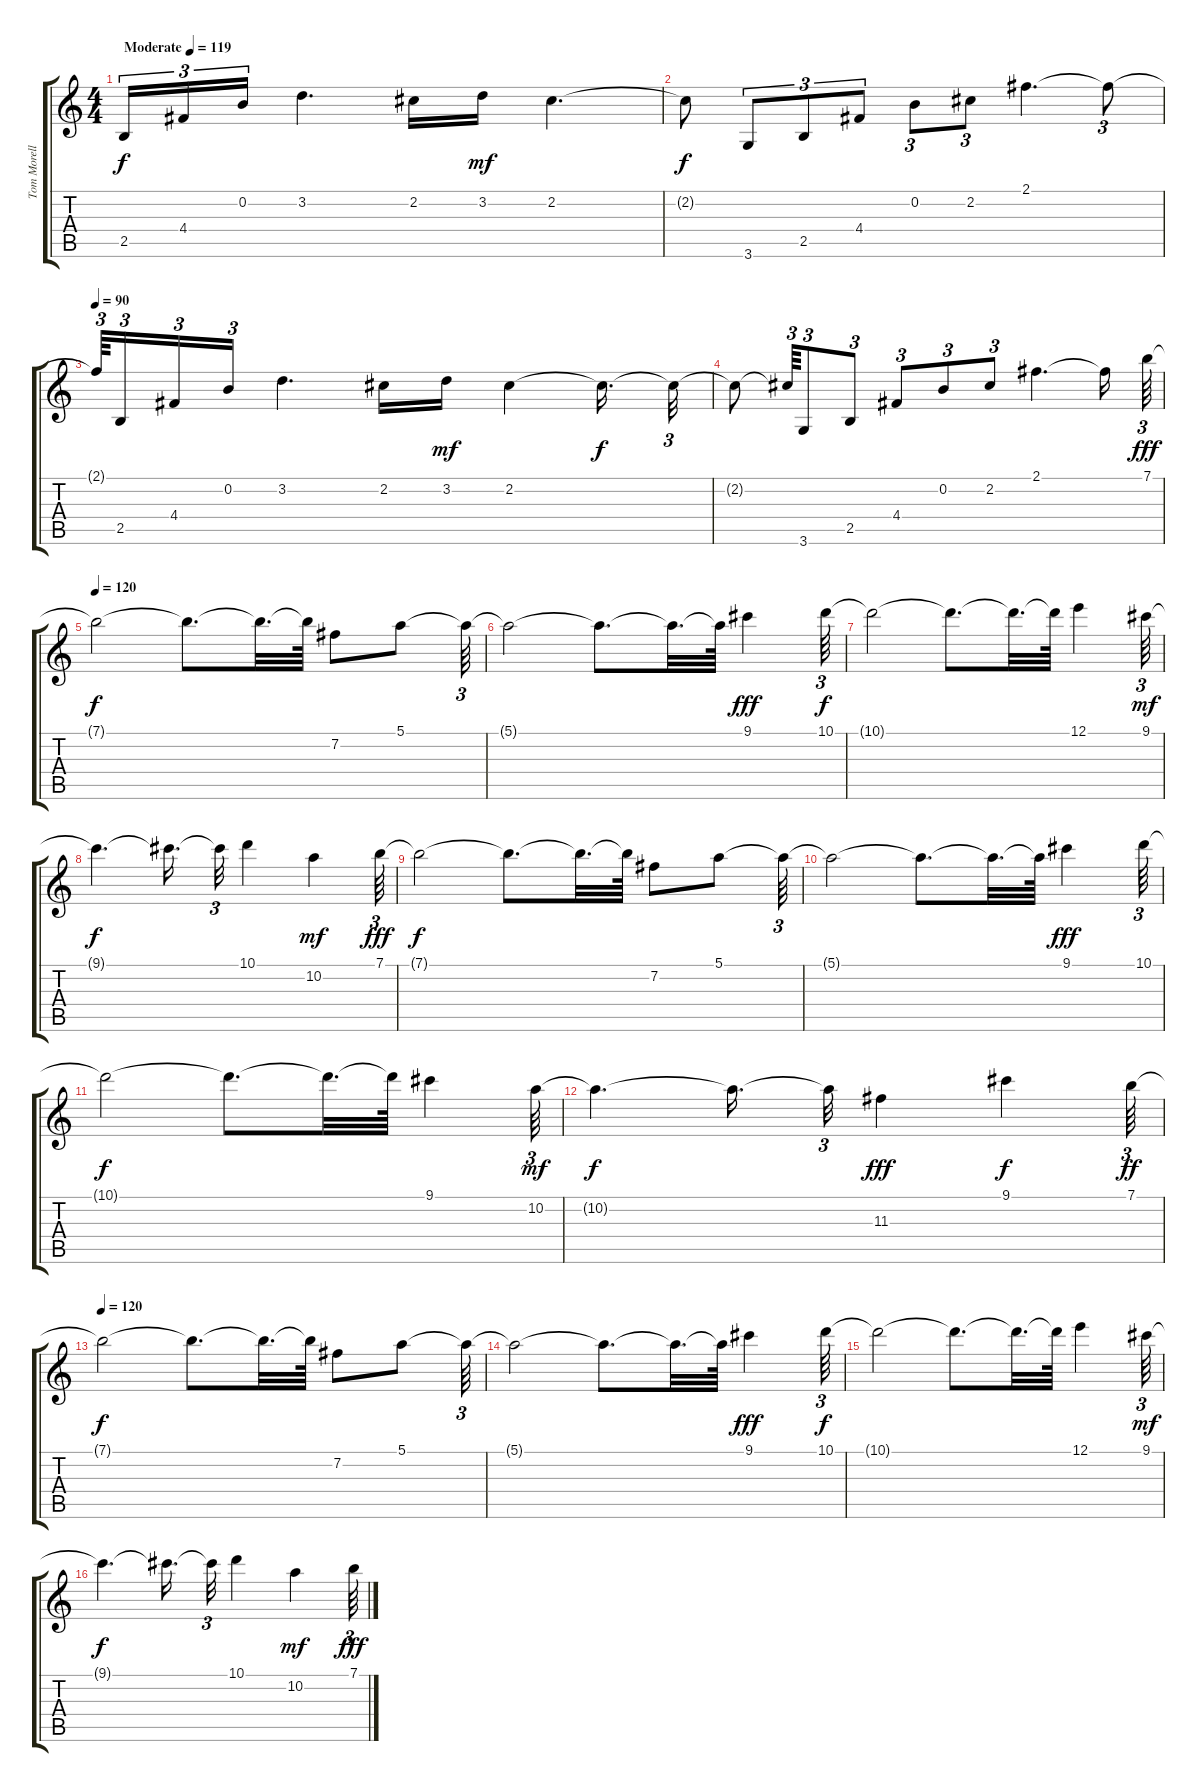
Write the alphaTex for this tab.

\track ("Tom Morello" "Tom Morell") {instrument electricguitarjazz}
\staff {score tabs}
\tuning (E4 B3 G3 D3 A2 E2) {hide}
\ts (4 4)
\tempo (119 "Moderate")
\tempo 90
\tempo (119 "Moderate")
\clef g2
\ks c
2.5.16{tu (3 2) dy f instrument electricguitarjazz} 4.4.16{tu (3 2)} 0.2.16{tu (3 2)} 3.2.4{d} 2.2.16 3.2.16{dy mf} 2.2.4{d} |
2.2{t}.8{dy f} 3.6.8{tu (3 2)} 2.5.8{tu (3 2)} 4.4.8{tu (3 2)} 0.2.8{tu (3 2)} 2.2.8{tu (3 2)} 2.1.4{d} 2.1{t}.8{tu (3 2)} |
\tempo 90
2.1{t}.64{tu (3 2)} 2.5.16{tu (3 2)} 4.4.16{tu (3 2)} 0.2.16{tu (3 2)} 3.2.4{d} 2.2.16 3.2.16{dy mf} 2.2.4 2.2{t}.16{d dy f} 2.2{t}.32{tu (3 2)} |
2.2{t}.8 2.2{t}.64{tu (3 2)} 3.6.8{tu (3 2)} 2.5.8{tu (3 2)} 4.4.8{tu (3 2)} 0.2.8{tu (3 2)} 2.2.8{tu (3 2)} 2.1.4{d} 2.1{t}.16 7.1.64{tu (3 2) dy fff} |
\tempo 120
7.1{t}.2{dy f} 7.1{t}.8{d} 7.1{t}.32{d} 7.1{t}.64 7.2.8 5.1.8 5.1{t}.64{tu (3 2)} |
5.1{t}.2 5.1{t}.8{d} 5.1{t}.32{d} 5.1{t}.64 9.1.4{dy fff} 10.1.64{tu (3 2) dy f} |
10.1{t}.2 10.1{t}.8{d} 10.1{t}.32{d} 10.1{t}.64 12.1.4 9.1.64{tu (3 2) dy mf} |
9.1{t}.4{d dy f} 9.1{t}.16{d} 9.1{t}.32{tu (3 2)} 10.1.4 10.2.4{dy mf} 7.1.64{tu (3 2) dy fff} |
7.1{t}.2{dy f} 7.1{t}.8{d} 7.1{t}.32{d} 7.1{t}.64 7.2.8 5.1.8 5.1{t}.64{tu (3 2)} |
5.1{t}.2 5.1{t}.8{d} 5.1{t}.32{d} 5.1{t}.64 9.1.4{dy fff} 10.1.64{tu (3 2)} |
10.1{t}.2{dy f} 10.1{t}.8{d} 10.1{t}.32{d} 10.1{t}.64 9.1.4 10.2.64{tu (3 2) dy mf} |
10.2{t}.4{d dy f} 10.2{t}.16{d} 10.2{t}.32{tu (3 2)} 11.3.4{dy fff} 9.1.4{dy f} 7.1.64{tu (3 2) dy ff} |
\tempo 120
7.1{t}.2{dy f} 7.1{t}.8{d} 7.1{t}.32{d} 7.1{t}.64 7.2.8 5.1.8 5.1{t}.64{tu (3 2)} |
5.1{t}.2 5.1{t}.8{d} 5.1{t}.32{d} 5.1{t}.64 9.1.4{dy fff} 10.1.64{tu (3 2) dy f} |
10.1{t}.2 10.1{t}.8{d} 10.1{t}.32{d} 10.1{t}.64 12.1.4 9.1.64{tu (3 2) dy mf} |
9.1{t}.4{d dy f} 9.1{t}.16{d} 9.1{t}.32{tu (3 2)} 10.1.4 10.2.4{dy mf} 7.1.64{tu (3 2) dy fff}
